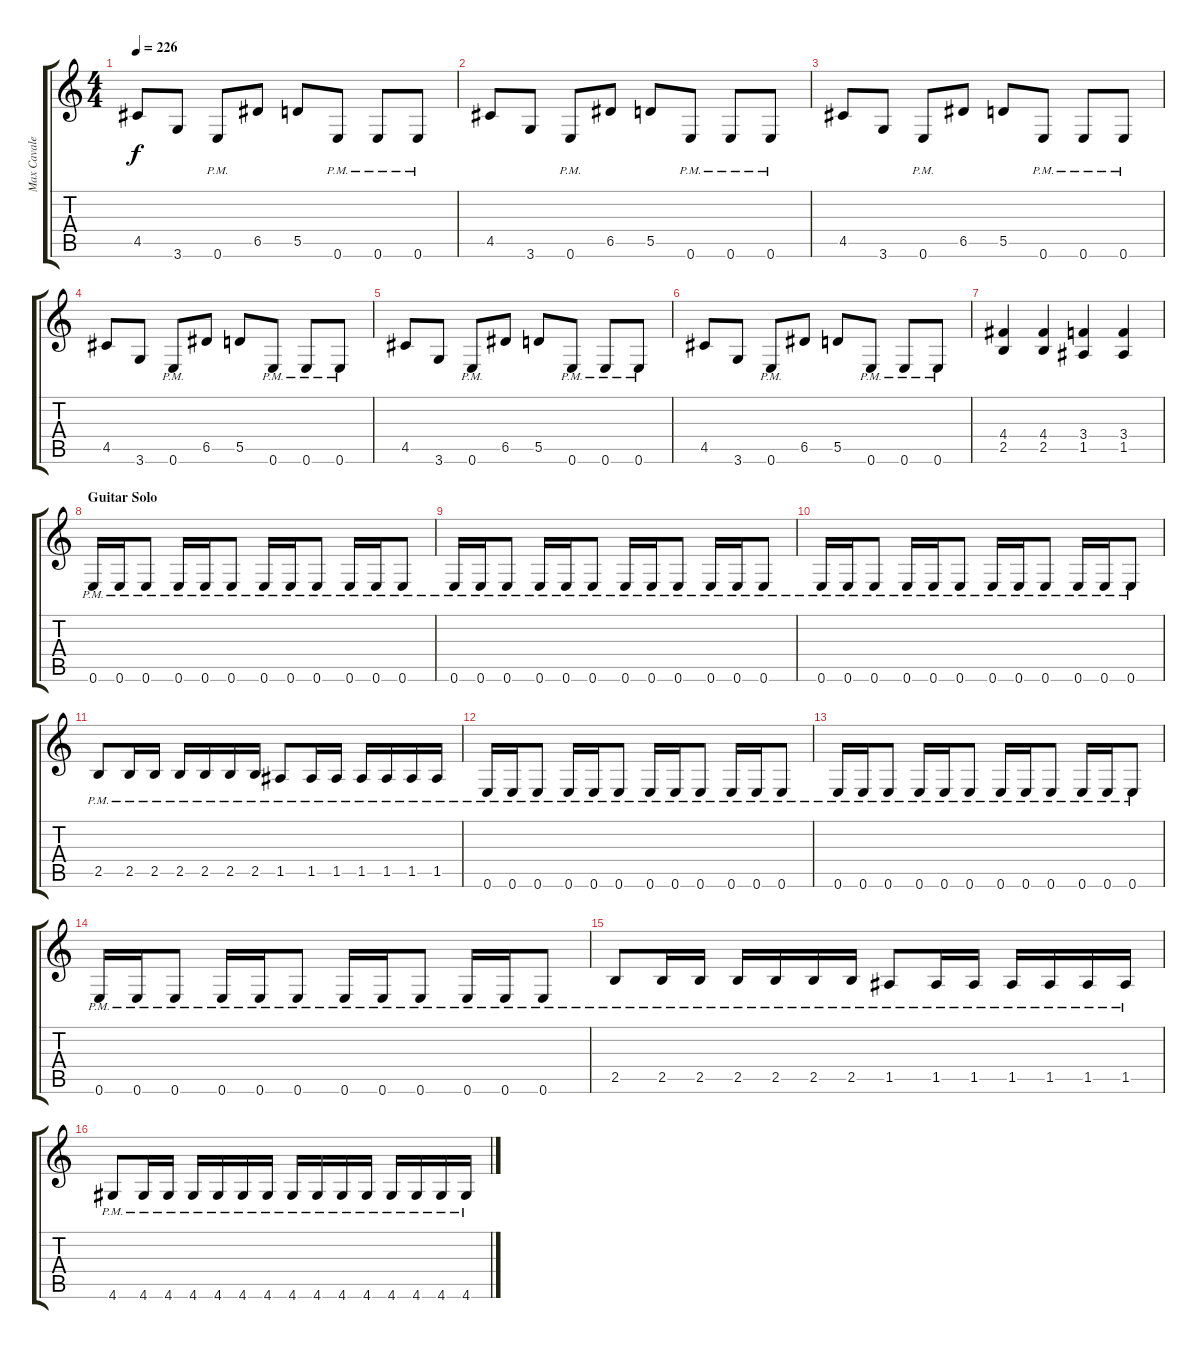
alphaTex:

\track ("Max Cavalera" "Max Cavale") {instrument distortionguitar}
\staff {score tabs}
\tuning (E4 B3 G3 D3 A2 E2) {hide}
\ts (4 4)
\tempo 226
\clef g2
\ks c
4.5.8{dy f} 3.6.8 0.6{pm}.8 6.5.8 5.5.8 0.6{pm}.8 0.6{pm}.8 0.6{pm}.8 |
4.5.8 3.6.8 0.6{pm}.8 6.5.8 5.5.8 0.6{pm}.8 0.6{pm}.8 0.6{pm}.8 |
4.5.8 3.6.8 0.6{pm}.8 6.5.8 5.5.8 0.6{pm}.8 0.6{pm}.8 0.6{pm}.8 |
4.5.8 3.6.8 0.6{pm}.8 6.5.8 5.5.8 0.6{pm}.8 0.6{pm}.8 0.6{pm}.8 |
4.5.8 3.6.8 0.6{pm}.8 6.5.8 5.5.8 0.6{pm}.8 0.6{pm}.8 0.6{pm}.8 |
4.5.8 3.6.8 0.6{pm}.8 6.5.8 5.5.8 0.6{pm}.8 0.6{pm}.8 0.6{pm}.8 |
(4.4 2.5).4 (4.4 2.5).4 (3.4 1.5).4 (3.4 1.5).4 |
\section ("" "Guitar Solo")
0.6{pm}.16 0.6{pm}.16 0.6{pm}.8 0.6{pm}.16 0.6{pm}.16 0.6{pm}.8 0.6{pm}.16 0.6{pm}.16 0.6{pm}.8 0.6{pm}.16 0.6{pm}.16 0.6{pm}.8 |
0.6{pm}.16 0.6{pm}.16 0.6{pm}.8 0.6{pm}.16 0.6{pm}.16 0.6{pm}.8 0.6{pm}.16 0.6{pm}.16 0.6{pm}.8 0.6{pm}.16 0.6{pm}.16 0.6{pm}.8 |
0.6{pm}.16 0.6{pm}.16 0.6{pm}.8 0.6{pm}.16 0.6{pm}.16 0.6{pm}.8 0.6{pm}.16 0.6{pm}.16 0.6{pm}.8 0.6{pm}.16 0.6{pm}.16 0.6{pm}.8 |
2.5{pm}.8 2.5{pm}.16 2.5{pm}.16 2.5{pm}.16 2.5{pm}.16 2.5{pm}.16 2.5{pm}.16 1.5{pm}.8 1.5{pm}.16 1.5{pm}.16 1.5{pm}.16 1.5{pm}.16 1.5{pm}.16 1.5{pm}.16 |
0.6{pm}.16 0.6{pm}.16 0.6{pm}.8 0.6{pm}.16 0.6{pm}.16 0.6{pm}.8 0.6{pm}.16 0.6{pm}.16 0.6{pm}.8 0.6{pm}.16 0.6{pm}.16 0.6{pm}.8 |
0.6{pm}.16 0.6{pm}.16 0.6{pm}.8 0.6{pm}.16 0.6{pm}.16 0.6{pm}.8 0.6{pm}.16 0.6{pm}.16 0.6{pm}.8 0.6{pm}.16 0.6{pm}.16 0.6{pm}.8 |
0.6{pm}.16 0.6{pm}.16 0.6{pm}.8 0.6{pm}.16 0.6{pm}.16 0.6{pm}.8 0.6{pm}.16 0.6{pm}.16 0.6{pm}.8 0.6{pm}.16 0.6{pm}.16 0.6{pm}.8 |
2.5{pm}.8 2.5{pm}.16 2.5{pm}.16 2.5{pm}.16 2.5{pm}.16 2.5{pm}.16 2.5{pm}.16 1.5{pm}.8 1.5{pm}.16 1.5{pm}.16 1.5{pm}.16 1.5{pm}.16 1.5{pm}.16 1.5{pm}.16 |
4.6{pm}.8 4.6{pm}.16 4.6{pm}.16 4.6{pm}.16 4.6{pm}.16 4.6{pm}.16 4.6{pm}.16 4.6{pm}.16 4.6{pm}.16 4.6{pm}.16 4.6{pm}.16 4.6{pm}.16 4.6{pm}.16 4.6{pm}.16 4.6{pm}.16
